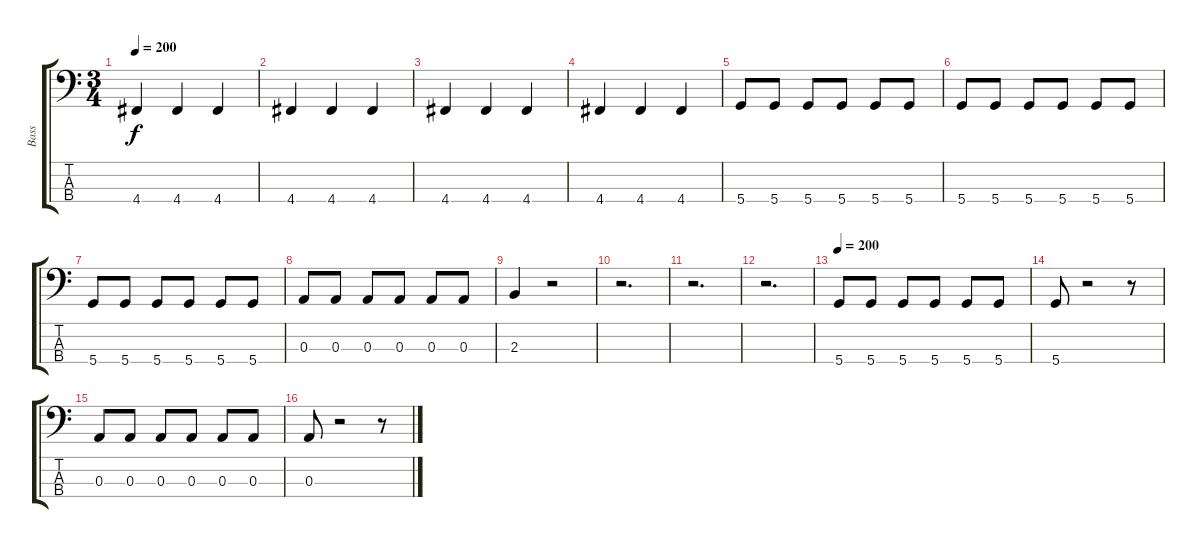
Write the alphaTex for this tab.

\track ("Bass" "Bass") {instrument electricbasspick}
\staff {score tabs}
\tuning (G2 D2 A1 D1) {hide}
\ts (3 4)
\tempo 200
\clef f4
\ks c
4.4.4{dy f} 4.4.4 4.4.4 |
4.4.4 4.4.4 4.4.4 |
4.4.4 4.4.4 4.4.4 |
4.4.4 4.4.4 4.4.4 |
5.4.8 5.4.8 5.4.8 5.4.8 5.4.8 5.4.8 |
5.4.8 5.4.8 5.4.8 5.4.8 5.4.8 5.4.8 |
5.4.8 5.4.8 5.4.8 5.4.8 5.4.8 5.4.8 |
0.3.8 0.3.8 0.3.8 0.3.8 0.3.8 0.3.8 |
2.3.4 r.2 |
r.2{d} |
r.2{d} |
r.2{d} |
\tempo 200
5.4.8 5.4.8 5.4.8 5.4.8 5.4.8 5.4.8 |
5.4.8 r.2 r.8 |
0.3.8 0.3.8 0.3.8 0.3.8 0.3.8 0.3.8 |
0.3.8 r.2 r.8
